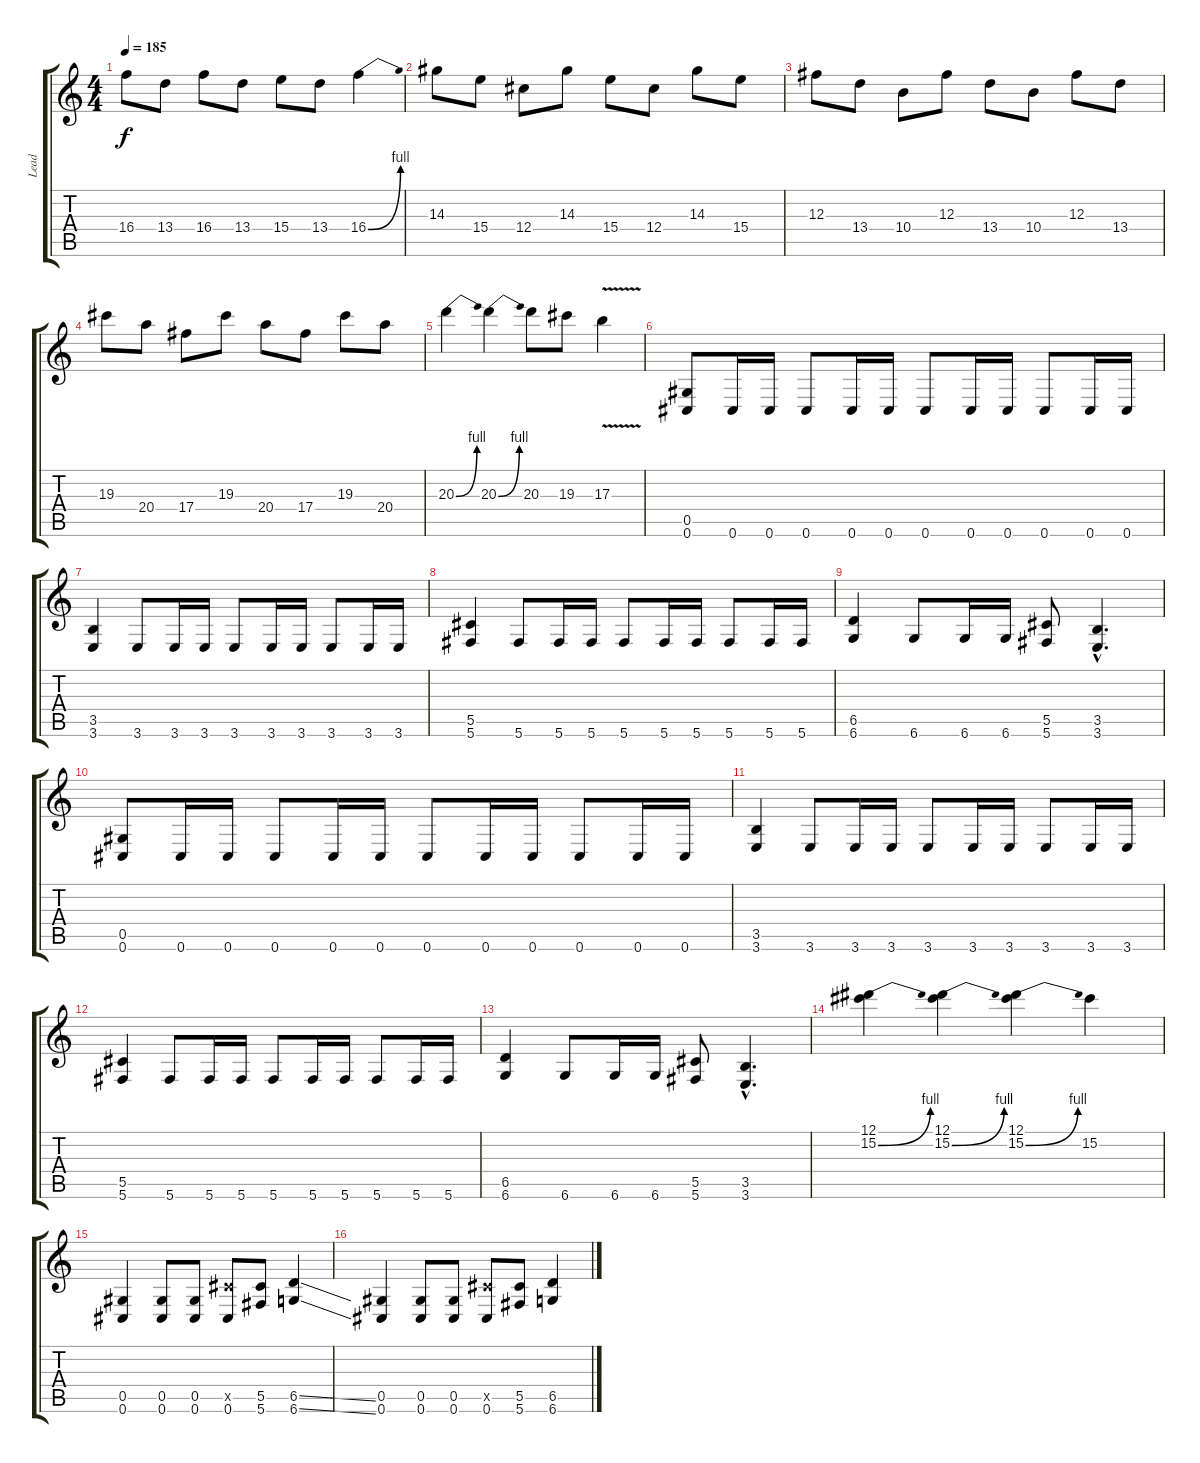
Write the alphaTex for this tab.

\track ("Lead" "Lead") {instrument distortionguitar}
\staff {score tabs}
\tuning (Eb4 Bb3 Gb3 Db3 Ab2 Db2) {hide}
\ts (4 4)
\tempo 185
\clef g2
\ks c
16.4.8{dy f} 13.4.8 16.4.8 13.4.8 15.4.8 13.4.8 16.4{be (bend 0 0 60 4)}.4 |
14.3.8 15.4.8 12.4.8 14.3.8 15.4.8 12.4.8 14.3.8 15.4.8 |
12.3.8 13.4.8 10.4.8 12.3.8 13.4.8 10.4.8 12.3.8 13.4.8 |
19.3.8 20.4.8 17.4.8 19.3.8 20.4.8 17.4.8 19.3.8 20.4.8 |
20.3{be (bend 0 0 60 4)}.4 20.3{be (bend 0 0 60 4)}.4 20.3.8 19.3.8 17.3{v}.4 |
(0.5 0.6).8{balance 13 instrument distortionguitar} 0.6.16 0.6.16 0.6.8 0.6.16 0.6.16 0.6.8 0.6.16 0.6.16 0.6.8 0.6.16 0.6.16 |
(3.5 3.6).4 3.6.8 3.6.16 3.6.16 3.6.8 3.6.16 3.6.16 3.6.8 3.6.16 3.6.16 |
(5.5 5.6).4 5.6.8 5.6.16 5.6.16 5.6.8 5.6.16 5.6.16 5.6.8 5.6.16 5.6.16 |
(6.5 6.6).4 6.6.8 6.6.16 6.6.16 (5.5 5.6).8 (3.5{hac} 3.6{hac}).4{d} |
(0.5 0.6).8 0.6.16 0.6.16 0.6.8 0.6.16 0.6.16 0.6.8 0.6.16 0.6.16 0.6.8 0.6.16 0.6.16 |
(3.5 3.6).4 3.6.8 3.6.16 3.6.16 3.6.8 3.6.16 3.6.16 3.6.8 3.6.16 3.6.16 |
(5.5 5.6).4 5.6.8 5.6.16 5.6.16 5.6.8 5.6.16 5.6.16 5.6.8 5.6.16 5.6.16 |
(6.5 6.6).4 6.6.8 6.6.16 6.6.16 (5.5 5.6).8 (3.5{hac} 3.6{hac}).4{d} |
(12.1 15.2{be (bend 0 0 60 4)}).4 (12.1 15.2{be (bend 0 0 60 4)}).4 (12.1 15.2{be (bend 0 0 60 4)}).4 15.2.4 |
(0.5 0.6).4 (0.5 0.6).8 (0.5 0.6).8 (5.5{x} 0.6).8 (5.5 5.6).8 (6.5{ss} 6.6{ss}).4 |
(0.5 0.6).4 (0.5 0.6).8 (0.5 0.6).8 (5.5{x} 0.6).8 (5.5 5.6).8 (6.5{ss} 6.6{ss}).4
